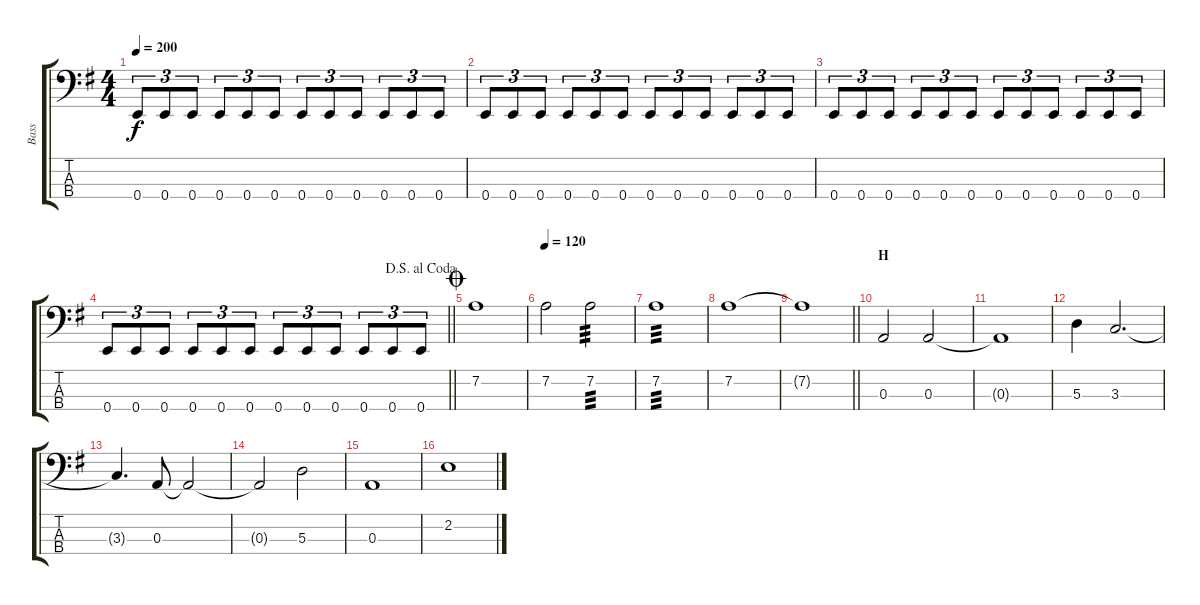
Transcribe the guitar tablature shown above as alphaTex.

\track ("Bass" "Bass") {instrument electricbasspick}
\staff {score tabs}
\tuning (G2 D2 A1 E1) {hide}
\ts (4 4)
\tempo 200
\clef f4
\ks eminor
0.4.8{tu (3 2) dy f} 0.4.8{tu (3 2)} 0.4.8{tu (3 2)} 0.4.8{tu (3 2)} 0.4.8{tu (3 2)} 0.4.8{tu (3 2)} 0.4.8{tu (3 2)} 0.4.8{tu (3 2)} 0.4.8{tu (3 2)} 0.4.8{tu (3 2)} 0.4.8{tu (3 2)} 0.4.8{tu (3 2)} |
0.4.8{tu (3 2)} 0.4.8{tu (3 2)} 0.4.8{tu (3 2)} 0.4.8{tu (3 2)} 0.4.8{tu (3 2)} 0.4.8{tu (3 2)} 0.4.8{tu (3 2)} 0.4.8{tu (3 2)} 0.4.8{tu (3 2)} 0.4.8{tu (3 2)} 0.4.8{tu (3 2)} 0.4.8{tu (3 2)} |
0.4.8{tu (3 2)} 0.4.8{tu (3 2)} 0.4.8{tu (3 2)} 0.4.8{tu (3 2)} 0.4.8{tu (3 2)} 0.4.8{tu (3 2)} 0.4.8{tu (3 2)} 0.4.8{tu (3 2)} 0.4.8{tu (3 2)} 0.4.8{tu (3 2)} 0.4.8{tu (3 2)} 0.4.8{tu (3 2)} |
\jump dalsegnoalcoda
\barLineRight lightlight
0.4.8{tu (3 2)} 0.4.8{tu (3 2)} 0.4.8{tu (3 2)} 0.4.8{tu (3 2)} 0.4.8{tu (3 2)} 0.4.8{tu (3 2)} 0.4.8{tu (3 2)} 0.4.8{tu (3 2)} 0.4.8{tu (3 2)} 0.4.8{tu (3 2)} 0.4.8{tu (3 2)} 0.4.8{tu (3 2)} |
\jump coda
7.2.1 |
\tempo 120
7.2.2 7.2.2{tp 3} |
7.2.1{tp 3} |
7.2.1 |
\barLineRight lightlight
7.2{t}.1 |
\section ("" "H")
0.3.2 0.3.2 |
0.3{t}.1 |
5.3.4 3.3.2{d} |
3.3{t}.4{d} 0.3.8 0.3{t}.2 |
0.3{t}.2 5.3.2 |
0.3.1 |
2.2.1
